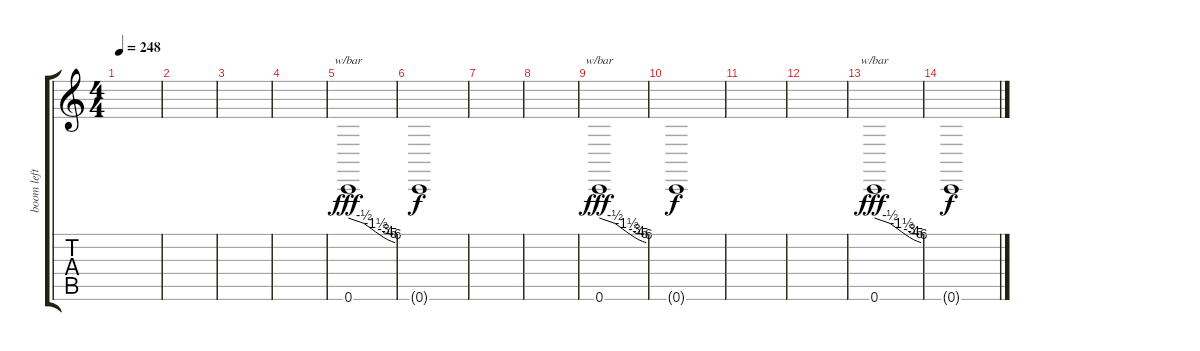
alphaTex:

\track ("boom left ch." "boom left ") {instrument synthvoice}
\staff {score tabs}
\tuning (C4 G3 Eb3 Bb2 F2 C2) {hide}
\ts (4 4)
\tempo 248
\clef g2
\ks c
|
|
|
|
0.6.1{tbe (custom default 0 0 20 -2 35 -6 45 -12 50 -16 55 -20 60 -24) dy fff} |
0.6{t}.1{dy f} |
|
|
0.6.1{tbe (custom default 0 0 20 -2 35 -6 45 -12 50 -16 55 -20 60 -24) dy fff} |
0.6{t}.1{dy f} |
|
|
0.6.1{tbe (custom default 0 0 20 -2 35 -6 45 -12 50 -16 55 -20 60 -24) dy fff} |
0.6{t}.1{dy f}
